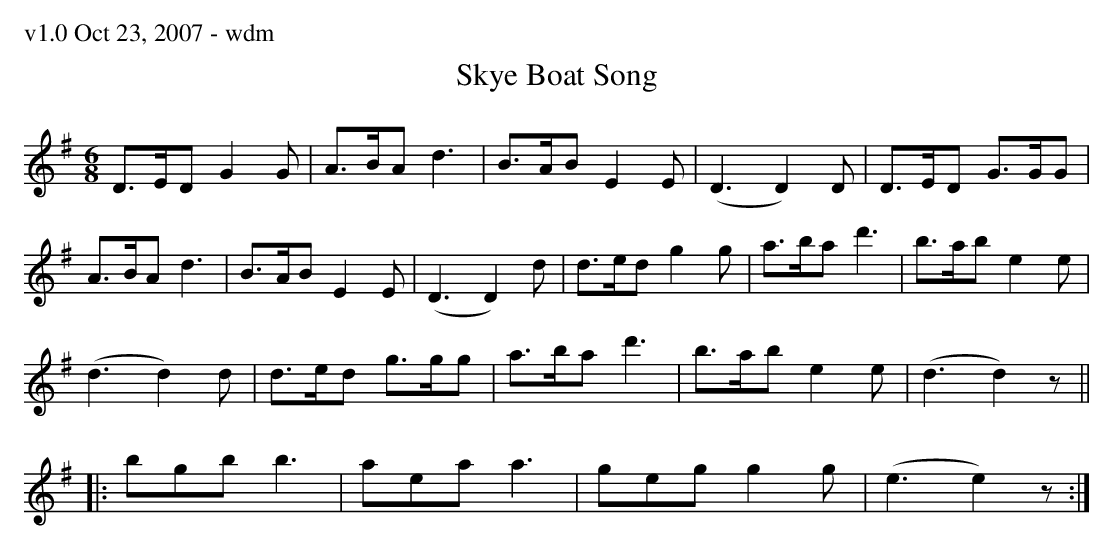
X:1
T:Skye Boat Song
M:6/8
L:1/8
K:G
D>ED G2G|A>BA d3|B>AB E2E|(D3 D2)D|D>ED G>GG|
A>BA d3|B>AB E2E|(D3 D2)d|d>ed g2g|a>ba d'3|b>ab e2e|
(d3 d2)d|d>ed g>gg|a>ba d'3|b>ab e2e|(d3 d2)z||
|:bgb b3|aea a3|geg g2g|(e3 e2)z:|
